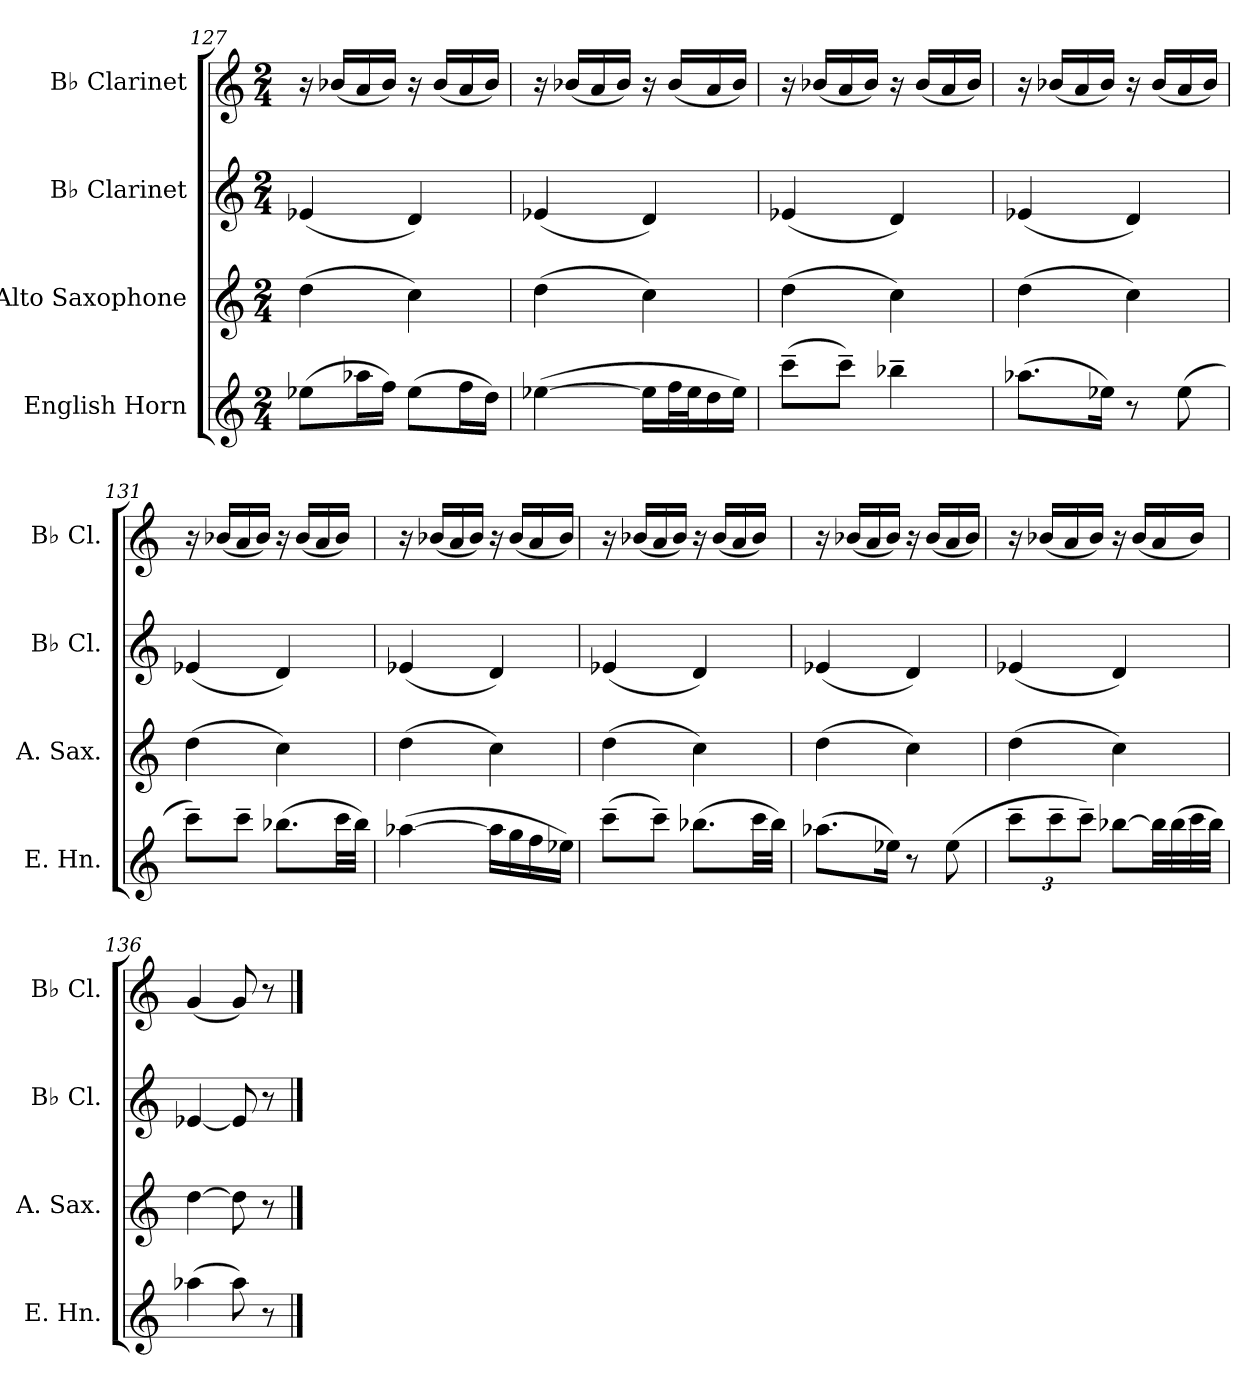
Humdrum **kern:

**kern	**kern	**kern	**kern
*part4	*part3	*part2	*part1
*staff4	*staff3	*staff2	*staff1
*I"English Horn	*I"Alto Saxophone	*I"B♭ Clarinet	*I"B♭ Clarinet
*I'E. Hn.	*I'A. Sax.	*I'B♭ Cl.	*I'B♭ Cl.
*clefG2	*clefG2	*clefG2	*clefG2
*ITrd4c7	*ITrd5c9	*ITrd1c2	*ITrd1c2
*k[b-]	*k[b-e-a-]	*k[b-e-]	*k[b-e-]
*M2/4	*M2/4	*M2/4	*M2/4
=127	=127	=127	=127
(>8a-X\L	(>4f\	(<4d-X/	16r
.	.	.	(<16a-X/LL
16dd-X\L	.	.	16g/
16b-\JJ)	.	.	16a-/JJ)
(>8a-\L	4e-\)	4c/)	16r
.	.	.	(<16a-/LL
16b-\L	.	.	16g/
16g\JJ)	.	.	16a-/JJ)
=128	=128	=128	=128
(>[4a-X\	(>4f\	(<4d-X/	16r
.	.	.	(<16a-X/LL
.	.	.	16g/
.	.	.	16a-/JJ)
16a-\LL]	4e-\)	4c/)	16r
32b-\L	.	.	(<16a-/LL
32a-\J	.	.	.
16g\	.	.	16g/
16a-\JJ)	.	.	16a-/JJ)
=129	=129	=129	=129
(>8ff~\L	(>4f\	(<4d-X/	16r
.	.	.	(<16a-X/LL
8ff~\J)	.	.	16g/
.	.	.	16a-/JJ)
4ee-X~\	4e-\)	4c/)	16r
.	.	.	(<16a-/LL
.	.	.	16g/
.	.	.	16a-/JJ)
=130	=130	=130	=130
(>8.dd-X\L	(>4f\	(<4d-X/	16r
.	.	.	(<16a-X/LL
.	.	.	16g/
16a-X\Jk)	.	.	16a-/JJ)
8r	4e-\)	4c/)	16r
.	.	.	(<16a-/LL
(>8a-\	.	.	16g/
.	.	.	16a-/JJ)
!!LO:PB:g=z
=131	=131	=131	=131
8ff~\L)	(>4f\	(<4d-X/	16r
.	.	.	(<16a-X/LL
8ff~\J	.	.	16g/
.	.	.	16a-/JJ)
(>8.ee-X\L	4e-\)	4c/)	16r
.	.	.	(<16a-/LL
.	.	.	16g/
32ff\LL	.	.	16a-/JJ)
32ee-\JJJ)	.	.	.
=132	=132	=132	=132
(>[4dd-X\	(>4f\	(<4d-X/	16r
.	.	.	(<16a-X/LL
.	.	.	16g/
.	.	.	16a-/JJ)
16dd-\LL]	4e-\)	4c/)	16r
16cc\	.	.	(<16a-/LL
16b-\	.	.	16g/
16a-X\JJ)	.	.	16a-/JJ)
=133	=133	=133	=133
(>8ff~\L	(>4f\	(<4d-X/	16r
.	.	.	(<16a-X/LL
8ff~\J)	.	.	16g/
.	.	.	16a-/JJ)
(>8.ee-X\L	4e-\)	4c/)	16r
.	.	.	(<16a-/LL
.	.	.	16g/
32ff\LL	.	.	16a-/JJ)
32ee-\JJJ)	.	.	.
=134	=134	=134	=134
(>8.dd-X\L	(>4f\	(<4d-X/	16r
.	.	.	(<16a-X/LL
.	.	.	16g/
16a-X\Jk)	.	.	16a-/JJ)
8r	4e-\)	4c/)	16r
.	.	.	(<16a-/LL
(>8a-\	.	.	16g/
.	.	.	16a-/JJ)
=135	=135	=135	=135
*Xbrackettup	*	*	*
12ff~\L	(>4f\	(<4d-X/	16r
.	.	.	(<16a-X/LL
12ff~\	.	.	.
.	.	.	16g/
12ff~\J)	.	.	.
.	.	.	16a-/JJ)
[8ee-X\L	4e-\)	4c/)	16r
.	.	.	(<16a-/LL
32ee-\LL]	.	.	16g/
(>32ee-\	.	.	.
32ff\	.	.	16a-/JJ)
32ee-\JJJ)	.	.	.
=136	=136	=136	=136
(>4dd-X\	[4f\	[4d-X/	(<4f/
8dd-\)	8f\]	8d-/]	8f/)
8r	8r	8r	8r
==	==	==	==
*-	*-	*-	*-
